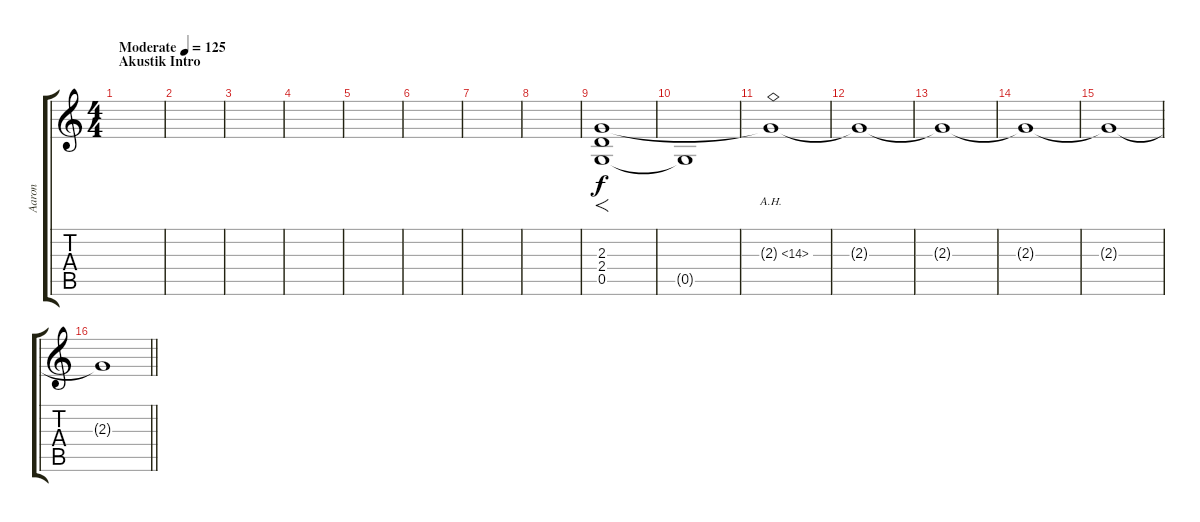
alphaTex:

\track ("Aaron" "Aaron") {instrument distortionguitar}
\staff {score tabs}
\tuning (D4 A3 F3 C3 G2 D2) {hide}
\ts (4 4)
\section ("" "Akustik Intro")
\tempo (125 "Moderate")
\clef g2
\ks c
|
|
|
|
|
|
|
|
(2.3 2.4 0.5).1{f} |
0.5{t}.1 |
2.3{ah 12 t}.1 |
2.3{t}.1 |
2.3{t}.1 |
2.3{t}.1 |
2.3{t}.1 |
\barLineRight lightlight
2.3{t}.1
